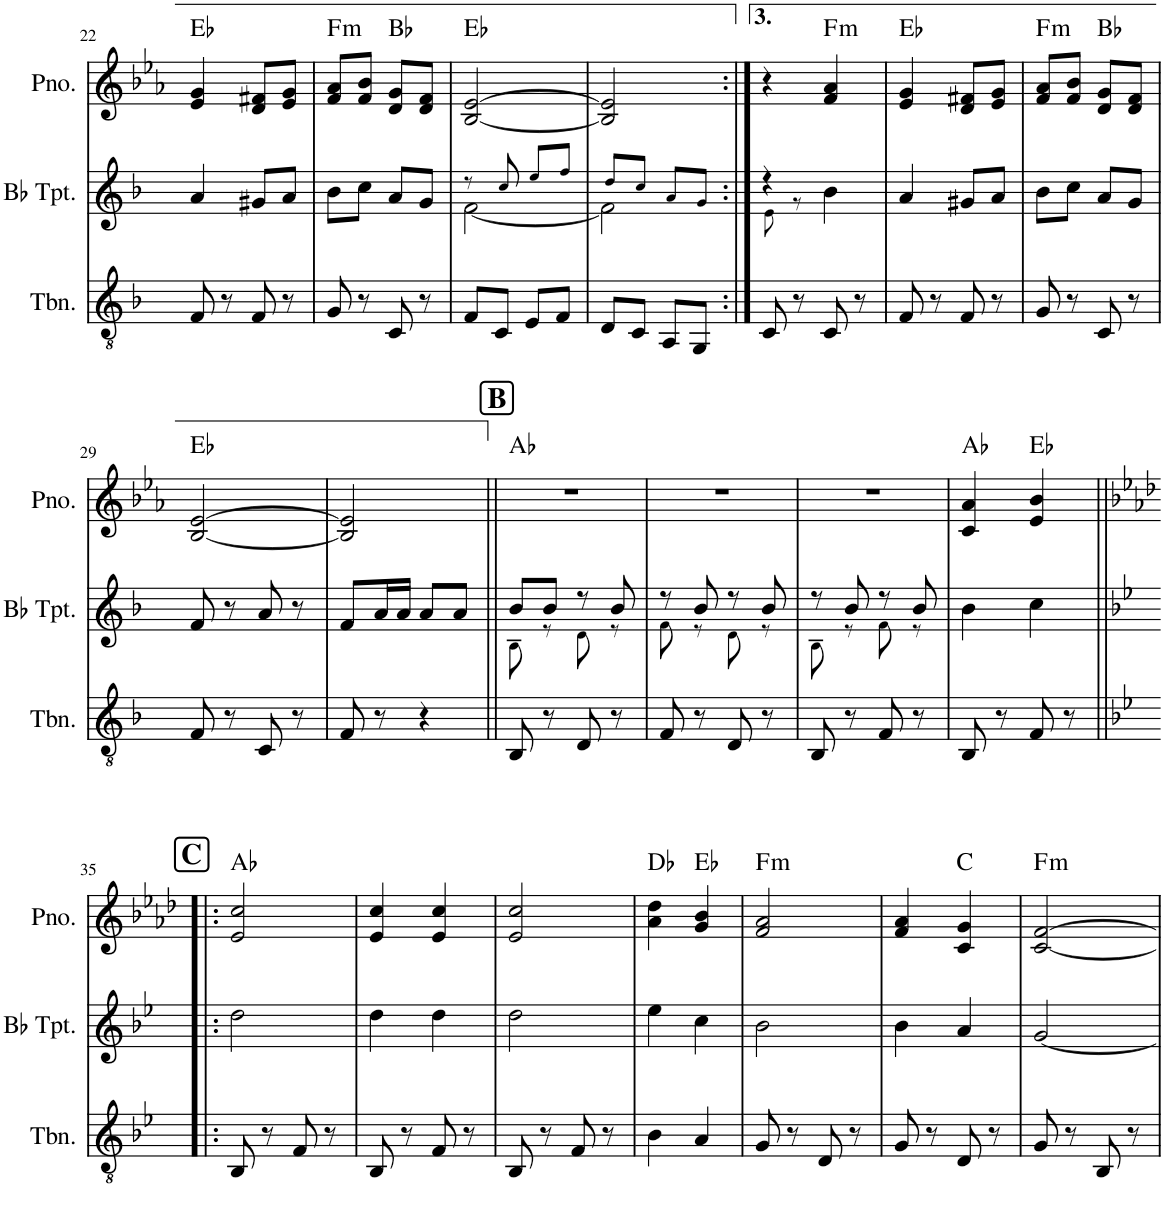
**kern	**kern	**kern	**harte
*part3	*part2	*part1	*part1
*staff3	*staff2	*staff1	*
*I"Trombone	*I"Bb Trumpet	*I"Piano	*
*I'Tbn.	*I'Bb Tpt.	*I'Pno.	*
!!LO:PB:g=z
*clefGv2	*clefG2	*clefG2	*
*Trd1c2	*Trd1c2	*	*
*k[b-]	*k[b-]	*k[b-e-a-]	*
*M2/4	*M2/4	*M2/4	*
=22	=22	=22	=22
8F/	4a/	4e-/ 4g/	Eb:maj
8r	.	.	.
8F/	8g#X/L	8d/ 8f#X/L	.
8r	8a/J	8e-/ 8g/J	.
=23	=23	=23	=23
!	!	!	!LO:H:kt=m
8G/	8b-\L	8f/ 8a-/L	F:min
8r	8cc\J	8f/ 8b-/J	.
8C/	8a/L	8d/ 8g/L	Bb:maj
8r	8g/J	8d/ 8f/J	.
=24	=24	=24	=24
*	*^	*	*
8F/L	8r	[2f\	[2B-/ [2e-/	Eb:maj
8C/J	8cc!/	.	.	.
8E/L	8ee!/L	.	.	.
8F/J	8ff!/J	.	.	.
=25	=25	=25	=25	=25
8D/L	8dd!/L	2f\]	2B-/] 2e-/]	.
8C/J	8cc!/J	.	.	.
8AA/L	8a!/L	.	.	.
8GG/J	8g!/J	.	.	.
=26:|!	=26:|!	=26:|!	=26:|!	=26:|!
8C/	4r	8e!\	4r	.
8r	.	8r	.	.
!	!	!	!	!LO:H:kt=m
8C/	4b-\	4ryy	4f/ 4a-/	F:min
8r	.	.	.	.
*	*v	*v	*	*
=27	=27	=27	=27
8F/	4a/	4e-/ 4g/	Eb:maj
8r	.	.	.
8F/	8g#X/L	8d/ 8f#X/L	.
8r	8a/J	8e-/ 8g/J	.
=28	=28	=28	=28
!	!	!	!LO:H:kt=m
8G/	8b-\L	8f/ 8a-/L	F:min
8r	8cc\J	8f/ 8b-/J	.
8C/	8a/L	8d/ 8g/L	Bb:maj
8r	8g/J	8d/ 8f/J	.
!!LO:LB:g=z
=29	=29	=29	=29
8F/	8f/	[2B-/ [2e-/	Eb:maj
8r	8r	.	.
8C/	8a/	.	.
8r	8r	.	.
=30	=30	=30	=30
8F/	8f/L	2B-/] 2e-/]	.
8r	16a/L	.	.
.	16a/JJ	.	.
4r	8a/L	.	.
.	8a/J	.	.
!!LO:REH:place=s1:a:B:cj:fs=14:t=B
=31||	=31||	=31||	=31||
*	*^	*	*
8BB-/	8b-/L	8B-!\	2r	Ab:maj
8r	8b-/J	8r	.	.
8D/	8r	8d!\	.	.
8r	8b-/	8r	.	.
=32	=32	=32	=32	=32
8F/	8r	8f!\	2r	.
8r	8b-/	8r	.	.
8D/	8r	8d!\	.	.
8r	8b-/	8r	.	.
=33	=33	=33	=33	=33
8BB-/	8r	8B-!\	2r	.
8r	8b-/	8r	.	.
8F/	8r	8f!\	.	.
8r	8b-/	8r	.	.
*	*v	*v	*	*
=34	=34	=34	=34
8BB-/	4b-\	4c/ 4a-/	Ab:maj
8r	.	.	.
8F/	4cc\	4e-/ 4b-/	Eb:maj
8r	.	.	.
!!LO:LB:g=z
!!LO:REH:place=s1:a:B:cj:fs=14:t=C
=35!|:	=35!|:	=35!|:	=35!|:
*k[b-e-]	*k[b-e-]	*k[b-e-a-d-]	*
8BB-/	2dd\	2e-/ 2cc/	Ab:maj
8r	.	.	.
8F/	.	.	.
8r	.	.	.
=36	=36	=36	=36
8BB-/	4dd\	4e-/ 4cc/	.
8r	.	.	.
8F/	4dd\	4e-/ 4cc/	.
8r	.	.	.
=37	=37	=37	=37
8BB-/	2dd\	2e-/ 2cc/	.
8r	.	.	.
8F/	.	.	.
8r	.	.	.
=38	=38	=38	=38
4B-\	4ee-\	4a-\ 4dd-\	Db:maj
4A/	4cc\	4g/ 4b-/	Eb:maj
=39	=39	=39	=39
!	!	!	!LO:H:kt=m
8G/	2b-\	2f/ 2a-/	F:min
8r	.	.	.
8D/	.	.	.
8r	.	.	.
=40	=40	=40	=40
8G/	4b-\	4f/ 4a-/	.
8r	.	.	.
8D/	4a/	4c/ 4g/	C:maj
8r	.	.	.
=41	=41	=41	=41
!	!	!	!LO:H:kt=m
8G/	[2g/	[2c/ [2f/	F:min
8r	.	.	.
8BB-/	.	.	.
8r	.	.	.
=	=	=	=
*-	*-	*-	*-
